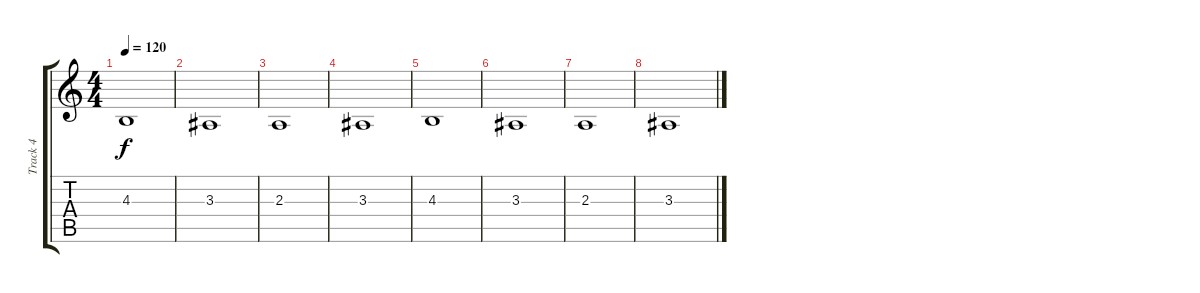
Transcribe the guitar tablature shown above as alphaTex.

\track ("Track 4" "Track 4") {instrument trombone}
\staff {score tabs}
\tuning (E4 B3 G3 D3 A2 E2) {hide}
\ts (4 4)
\tempo 120
\clef g2
\ks c
4.3.1{dy f} |
3.3.1 |
2.3.1 |
3.3.1 |
4.3.1 |
3.3.1 |
2.3.1 |
3.3.1
